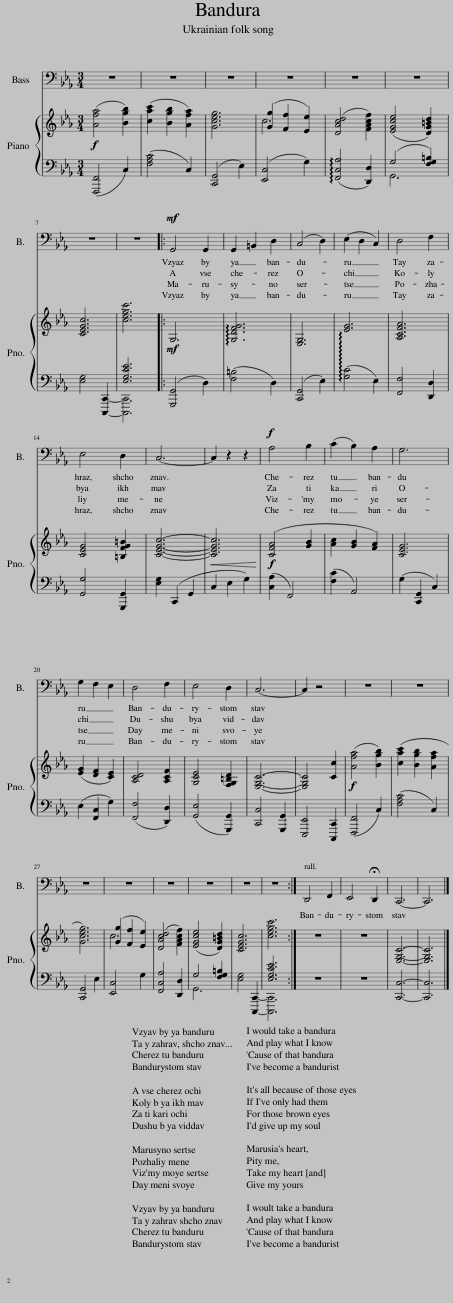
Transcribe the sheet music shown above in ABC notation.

X:1
%%score 1 { ( 2 4 ) | ( 3 5 ) }
L:1/8
M:3/4
I:linebreak $
K:Eb
V:1 bass
V:2 treble
V:4 treble
V:3 bass
V:5 bass
V:1
 z6 | z6 | z6 | z6 | z6 | %5
 z6 |$ z6 | z6 |:!mf! G,,4 G,,2 | G,,2 =B,,2 D,2 | %10
 (C,4 D,2) | (E,2 D,2 C,2) | D,4 F,2 |$ E,4 D,2 | C,6- | %15
 C,2 z2 z2 |!f! A,4 B,2 | (C2 B,2) A,2 | G,6 |$ G,2 F,2 E,2 | %20
 D,4 F,2 | E,4 D,2 | C,6- | C,2 z4 | z6 | %25
 z6 |$ z6 | z6 | z6 | z6 | %30
 z6 | z6 :|[Q:1/4=70] D,,4 F,,2 |[Q:1/4=50] E,,4 !fermata!D,,2 |[Q:1/4=35] C,,6- | %35
 C,,6 |] %36
V:2
!f! ([Afa]4 [Bgb]2) | ([cac']2 [Bgb]2 [Afa]2) | [Gceg]6 | ([Gg]2 [Ff]2 [Ee]2) | ([DAcd]4 [FAcf]2) | %5
 ([EGce]4 [DG=Bd]2) |$ [CEGc]6 | [cegc']6 |:!mf! G,6 | !arpeggio![G,DFG]6 | %10
 [E,G,]6 | !arpeggio![EG]6 | [A,CFA]6 |$ [CEG]4 [=B,FG=B]2 | [CEGc]6- | %15
!<(! [CEGc]6!<)! |!f! ([CFA]4 [GB]2 | [Ac]2 [GB]2 [FA]2) | [CEG]6 |$ ([EG]2 [DF]2 [CE]2) | %20
 [A,CD]4 [A,CF]2 | [G,CE]4 [F,G,=B,D]2 | [E,G,C]6- | [E,G,C]4 [Cc]2 |!f! ([Afa]4 [Bgb]2) | %25
 ([cac']2 [Bgb]2 [Afa]2 |$ [Gceg]6) | ([Gg]2 [Ff]2 [Ee]2) | ([DAcd]4 [FAcf]2) | ([EGce]4 [DG=Bd]2) | %30
 [CEGc]6 | [cegc']6 :| z6 | z6 | [E,G,C]6- | %35
 [E,G,C]6 |] %36
V:3
 ([F,,,F,,]4 C,2) | ([F,A,C]4 C,2) | ([C,,G,,]4 E,2) | ([E,,C,]4 G,2) | (!arpeggio![F,,C,A,]4 [D,,D,]2) | %5
 (G,4 [F,G,=B,]2) |$ [E,G,]4 [C,,,C,,]2- | [E,G,CE]6 |: ([G,,,G,,]4 D,2) | ([F,=B,]4 D,2) | %10
 ([C,,G,,]4 E,2) | (!arpeggio![G,C]4 E,2) | [F,,F,]4 [D,,D,]2 |$ [G,,G,]4 [G,,,G,,]2 | [E,G,]2 (C,,2 G,,2 | %15
 C,2 E,2 G,2) | ([C,A,]2 F,,4) | ([F,C]2 A,,4) | (G,2 [C,,G,,]2 C,2) |$ (E,2 [F,,C,]2 G,2) | %20
 ([F,,F,]4 [D,,D,]2) | ([G,,E,]4 [G,,,G,,]2) | [C,,C,]4 [G,,,G,,]2 | [E,,,E,,]4 [C,,,C,,]2 | ([F,,,F,,]4 C,2) | %25
 ([F,A,C]4 C,2) |$ [C,,G,,]4 E,2 | [E,,C,]4 G,2 | [F,,C,A,]4 [D,,D,]2 | G,4 [F,G,=B,]2 | %30
 [E,G,]4 [C,,,C,,]2- | [E,G,CE]6 :| z6 | z6 | [C,,C,]6- | %35
 [C,,C,]6 |] %36
V:4
 x6 | x6 | x6 | c6 | x6 | %5
 x6 |$ x6 | x6 |: x6 | x6 | %10
 x6 | x6 | x6 |$ x6 | x6 | %15
 x6 | x6 | x6 | x6 |$ x6 | %20
 x6 | x6 | x6 | x6 | x6 | %25
 x6 |$ x6 | c6 | x6 | x6 | %30
 x6 | x6 :| x6 | x6 | x6 | %35
 x6 |] %36
V:5
 x6 | x6 | x6 | x6 | x6 | %5
 G,,6 |$ x6 | [C,,,C,,]6 |: x6 | x6 | %10
 x6 | x6 | x6 |$ x6 | x6 | %15
 x6 | x6 | x6 | x6 |$ x6 | %20
 x6 | x6 | x6 | x6 | x6 | %25
 x6 |$ x6 | x6 | x6 | G,,6 | %30
 x6 | [C,,,C,,]6 :| x6 | x6 | x6 | %35
 x6 |] %36
